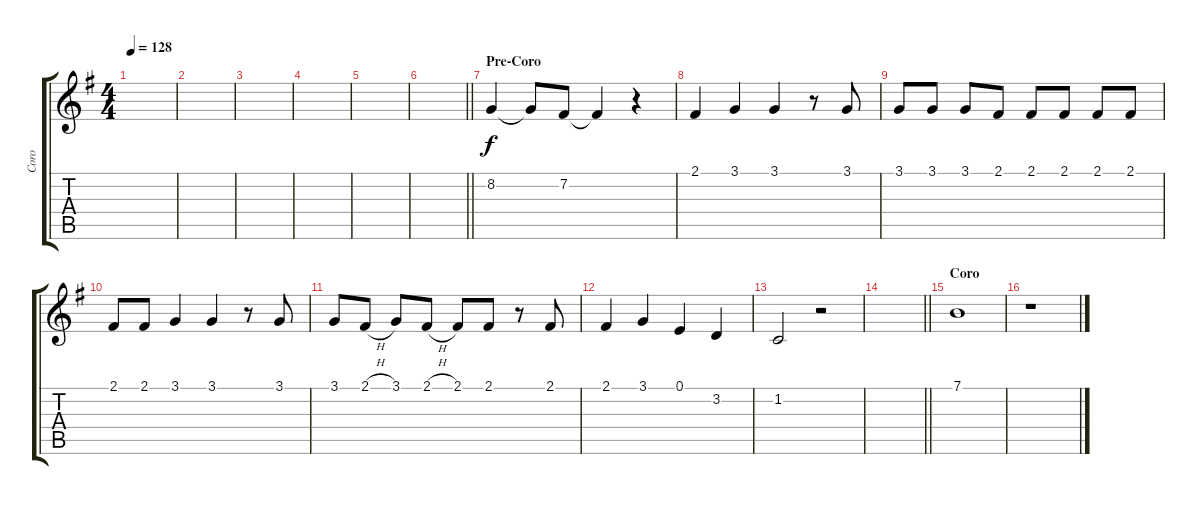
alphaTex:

\track ("Coro" "Coro") {instrument choiraahs}
\staff {score tabs}
\tuning (E4 B3 G3 D3 A2 E2) {hide}
\ts (4 4)
\tempo 128
\clef g2
\ks g
|
|
|
|
|
\barLineRight lightlight
|
\section ("" "Pre-Coro")
8.2.4 8.2{t}.8 7.2.8 7.2{t}.4 r.4 |
2.1.4 3.1.4 3.1.4 r.8 3.1.8 |
3.1.8 3.1.8 3.1.8 2.1.8 2.1.8 2.1.8 2.1.8 2.1.8 |
2.1.8 2.1.8 3.1.4 3.1.4 r.8 3.1.8 |
3.1.8 2.1{h}.8 3.1.8 2.1{h}.8 2.1.8 2.1.8 r.8 2.1.8 |
2.1.4 3.1.4 0.1.4 3.2.4 |
1.2.2 r.2 |
\barLineRight lightlight
|
\section ("" "Coro")
7.1.1 |
r.1
